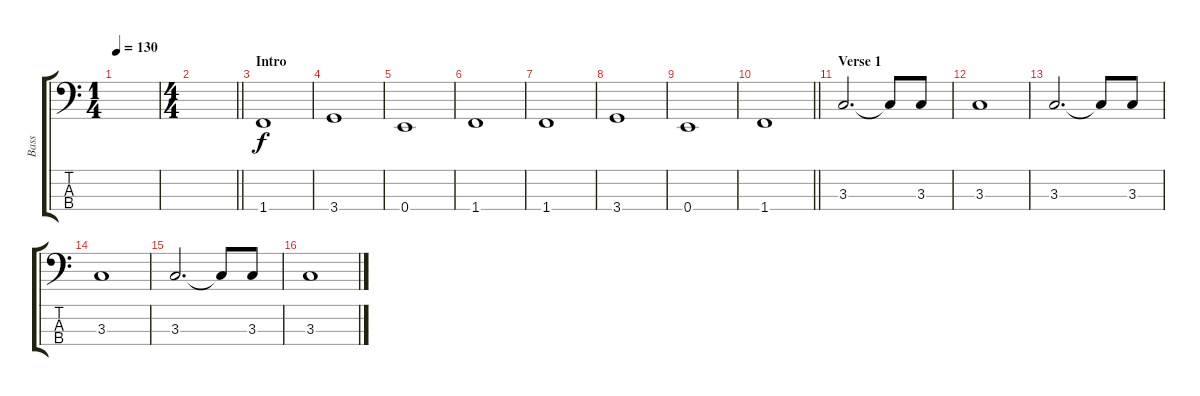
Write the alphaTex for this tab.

\track ("Bass" "Bass") {instrument electricbassfinger}
\staff {score tabs}
\tuning (G2 D2 A1 E1) {hide}
\ts (1 4)
\tempo 130
\clef f4
\ks c
|
\ts (4 4)
\barLineRight lightlight
|
\section ("" "Intro")
1.4.1 |
3.4.1 |
0.4.1 |
1.4.1 |
1.4.1 |
3.4.1 |
0.4.1 |
\barLineRight lightlight
1.4.1 |
\section ("" "Verse 1")
3.3.2{d} 3.3{t}.8 3.3.8 |
3.3.1 |
3.3.2{d} 3.3{t}.8 3.3.8 |
3.3.1 |
3.3.2{d} 3.3{t}.8 3.3.8 |
3.3.1
